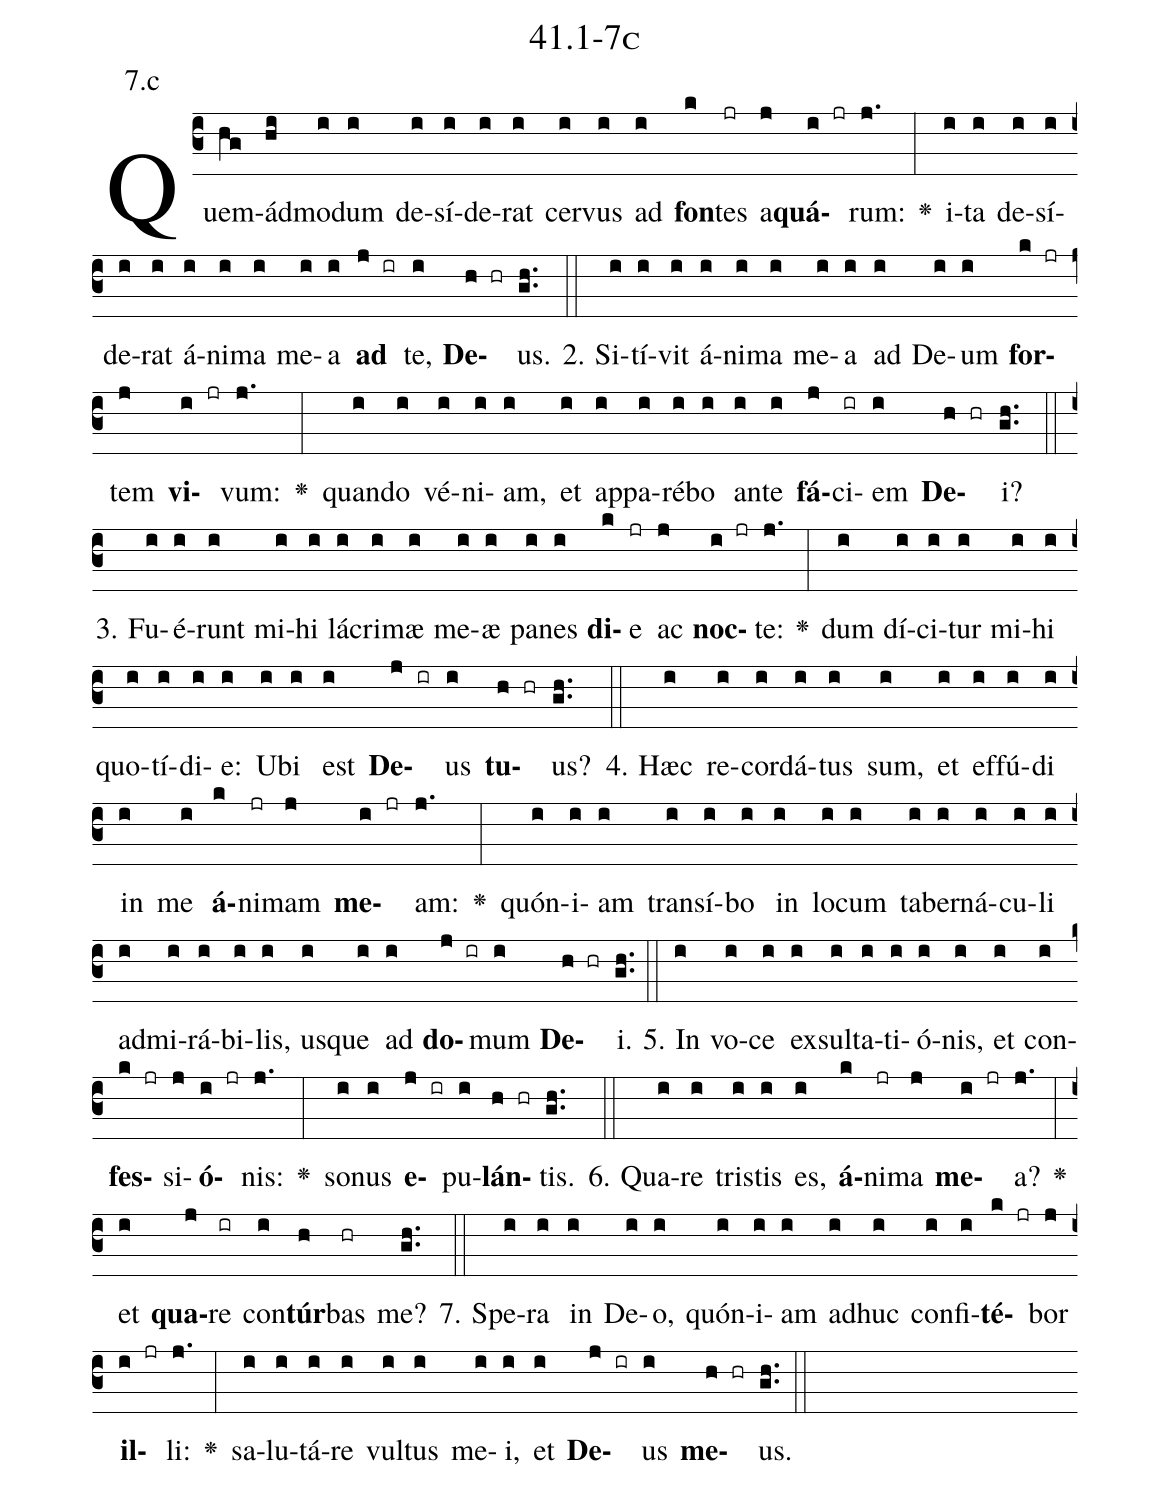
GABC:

name: 41.1-7c;
annotation: 7.c;
%%
(c3)Quem(hg)ád(hi)mo(i)dum(i) de(i)sí(i)de(i)rat(i) cer(i)vus(i) ad(i) <b>fon</b>(k)tes(jr) a(j)<b>quá</b>(i jr)rum:(j.) <v>\greheightstar</v>(:) i(i)ta(i) de(i)sí(i)de(i)rat(i) á(i)ni(i)ma(i) me(i)a(i) <b>ad</b>(j ir) te,(i) <b>De</b>(h hr)us.(gh..) (::)
2. Si(i)tí(i)vit(i) á(i)ni(i)ma(i) me(i)a(i) ad(i) De(i)um(i) <b>for</b>(k jr)tem(j) <b>vi</b>(i jr)vum:(j.) <v>\greheightstar</v>(:) quan(i)do(i) vé(i)ni(i)am,(i) et(i) ap(i)pa(i)ré(i)bo(i) an(i)te(i) <b>fá</b>(j)ci(ir)em(i) <b>De</b>(h hr)i?(gh..) (::)
3. Fu(i)é(i)runt(i) mi(i)hi(i) lá(i)cri(i)mæ(i) me(i)æ(i) pa(i)nes(i) <b>di</b>(k)e(jr) ac(j) <b>noc</b>(i jr)te:(j.) <v>\greheightstar</v>(:) dum(i) dí(i)ci(i)tur(i) mi(i)hi(i) quo(i)tí(i)di(i)e:(i) U(i)bi(i) est(i) <b>De</b>(j ir)us(i) <b>tu</b>(h hr)us?(gh..) (::)
4. Hæc(i) re(i)cor(i)dá(i)tus(i) sum,(i) et(i) ef(i)fú(i)di(i) in(i) me(i) <b>á</b>(k)ni(jr)mam(j) <b>me</b>(i jr)am:(j.) <v>\greheightstar</v>(:) quón(i)i(i)am(i) trans(i)í(i)bo(i) in(i) lo(i)cum(i) ta(i)ber(i)ná(i)cu(i)li(i) ad(i)mi(i)rá(i)bi(i)lis,(i) us(i)que(i) ad(i) <b>do</b>(j ir)mum(i) <b>De</b>(h hr)i.(gh..) (::)
5. In(i) vo(i)ce(i) ex(i)sul(i)ta(i)ti(i)ó(i)nis,(i) et(i) con(i)<b>fes</b>(k jr)si(j)<b>ó</b>(i jr)nis:(j.) <v>\greheightstar</v>(:) so(i)nus(i) <b>e</b>(j ir)pu(i)<b>lán</b>(h hr)tis.(gh..) (::)
6. Qua(i)re(i) tris(i)tis(i) es,(i) <b>á</b>(k)ni(jr)ma(j) <b>me</b>(i jr)a?(j.) <v>\greheightstar</v>(:) et(i) <b>qua</b>(j)re(ir) con(i)<b>túr</b>(h)bas(hr) me?(gh..) (::)
7. Spe(i)ra(i) in(i) De(i)o,(i) quón(i)i(i)am(i) ad(i)huc(i) con(i)fi(i)<b>té</b>(k jr)bor(j) <b>il</b>(i jr)li:(j.) <v>\greheightstar</v>(:) sa(i)lu(i)tá(i)re(i) vul(i)tus(i) me(i)i,(i) et(i) <b>De</b>(j ir)us(i) <b>me</b>(h hr)us.(gh..) (::)
